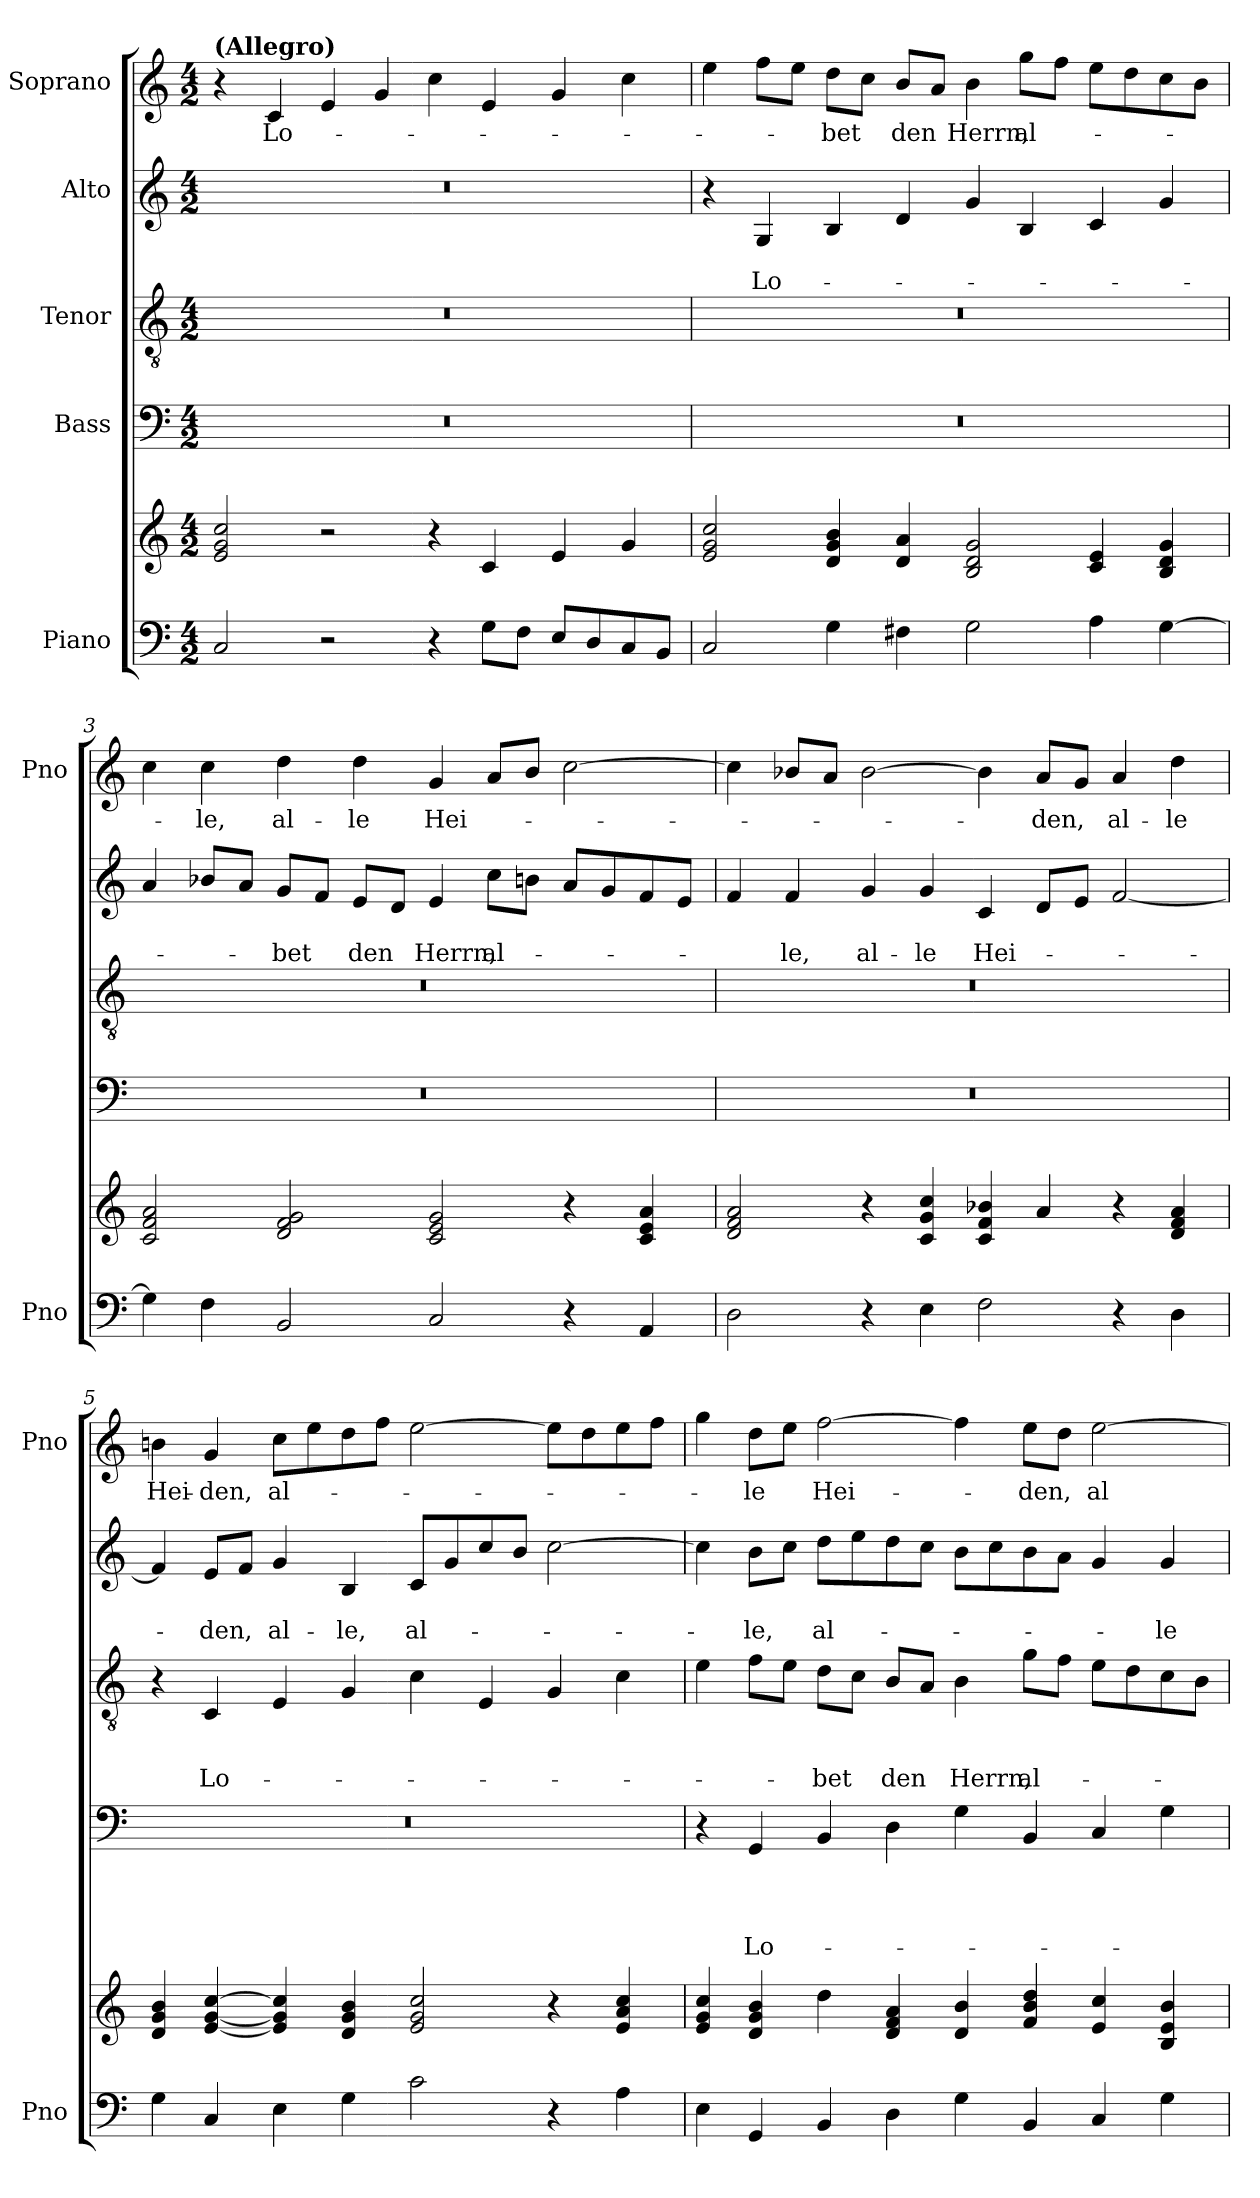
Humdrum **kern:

**kern	**kern	**kern	**text	**text	**text	**text	**kern	**text	**text	**text	**kern	**text	**text	**kern	**text
*part5	*part5	*part4	*part4	*part4	*part4	*part4	*part3	*part3	*part3	*part3	*part2	*part2	*part2	*part1	*part1
*staff6	*staff5	*staff4	*staff4	*staff4	*staff4	*staff4	*staff3	*staff3	*staff3	*staff3	*staff2	*staff2	*staff2	*staff1	*staff1
*I"Piano	*	*I"Bass	*	*	*	*	*I"Tenor	*	*	*	*I"Alto	*	*	*I"Soprano	*
*I'Pno	*	*	*	*	*	*	*	*	*	*	*	*	*	*I'Pno	*
*clefF4	*clefG2	*clefF4	*	*	*	*	*clefGv2	*	*	*	*clefG2	*	*	*clefG2	*
*k[]	*k[]	*k[]	*	*	*	*	*k[]	*	*	*	*k[]	*	*	*k[]	*
*C:	*C:	*C:	*	*	*	*	*C:	*	*	*	*C:	*	*	*C:	*
*M4/2	*M4/2	*M4/2	*	*	*	*	*M4/2	*	*	*	*M4/2	*	*	*M4/2	*
=1	=1	=1	=1	=1	=1	=1	=1	=1	=1	=1	=1	=1	=1	=1	=1
!	!	!	!	!	!	!	!	!	!	!	!	!	!	!LO:TX:a:B:t=(Allegro)	!
2C/	2e/ 2g/ 2cc/	0r	.	.	.	.	0r	.	.	.	0r	.	.	4r	.
.	.	.	.	.	.	.	.	.	.	.	.	.	.	4c/	Lo-
2r	2r	.	.	.	.	.	.	.	.	.	.	.	.	4e/	.
.	.	.	.	.	.	.	.	.	.	.	.	.	.	4g/	.
4r	4r	.	.	.	.	.	.	.	.	.	.	.	.	4cc\	.
8G\L	4c/	.	.	.	.	.	.	.	.	.	.	.	.	4e/	.
8F\J	.	.	.	.	.	.	.	.	.	.	.	.	.	.	.
8E/L	4e/	.	.	.	.	.	.	.	.	.	.	.	.	4g/	.
8D/	.	.	.	.	.	.	.	.	.	.	.	.	.	.	.
8C/	4g/	.	.	.	.	.	.	.	.	.	.	.	.	4cc\	.
8BB/J	.	.	.	.	.	.	.	.	.	.	.	.	.	.	.
=2	=2	=2	=2	=2	=2	=2	=2	=2	=2	=2	=2	=2	=2	=2	=2
2C/	2e/ 2g/ 2cc/	0r	.	.	.	.	0r	.	.	.	4r	.	.	4ee\	.
.	.	.	.	.	.	.	.	.	.	.	4G/	.	Lo-	8ff\L	.
.	.	.	.	.	.	.	.	.	.	.	.	.	.	8ee\J	.
4G\	4d/ 4g/ 4b/	.	.	.	.	.	.	.	.	.	4B/	.	.	8dd\L	-bet
.	.	.	.	.	.	.	.	.	.	.	.	.	.	8cc\J	.
4F#\	4d/ 4a/	.	.	.	.	.	.	.	.	.	4d/	.	.	8b/L	den
.	.	.	.	.	.	.	.	.	.	.	.	.	.	8a/J	.
2G\	2B/ 2d/ 2g/	.	.	.	.	.	.	.	.	.	4g/	.	.	4b\	Herrn,
.	.	.	.	.	.	.	.	.	.	.	4B/	.	.	8gg\L	al-
.	.	.	.	.	.	.	.	.	.	.	.	.	.	8ff\J	.
4A\	4c/ 4e/	.	.	.	.	.	.	.	.	.	4c/	.	.	8ee\L	.
.	.	.	.	.	.	.	.	.	.	.	.	.	.	8dd\	.
[4G\	4B/ 4d/ 4g/	.	.	.	.	.	.	.	.	.	4g/	.	.	8cc\	.
.	.	.	.	.	.	.	.	.	.	.	.	.	.	8b\J	.
=3	=3	=3	=3	=3	=3	=3	=3	=3	=3	=3	=3	=3	=3	=3	=3
4G\]	2c/ 2f/ 2a/	0r	.	.	.	.	0r	.	.	.	4a/	.	.	4cc\	.
4F\	.	.	.	.	.	.	.	.	.	.	8b-X/L	.	.	4cc\	-le,
.	.	.	.	.	.	.	.	.	.	.	8a/J	.	.	.	.
2BB/	2d/ 2f/ 2g/	.	.	.	.	.	.	.	.	.	8g/L	.	-bet	4dd\	al-
.	.	.	.	.	.	.	.	.	.	.	8f/J	.	.	.	.
.	.	.	.	.	.	.	.	.	.	.	8e/L	.	den	4dd\	-le
.	.	.	.	.	.	.	.	.	.	.	8d/J	.	.	.	.
2C/	2c/ 2e/ 2g/	.	.	.	.	.	.	.	.	.	4e/	.	Herrn,	4g/	Hei-
.	.	.	.	.	.	.	.	.	.	.	8cc\L	.	al-	8a/L	.
.	.	.	.	.	.	.	.	.	.	.	8bn\J	.	.	8b/J	.
4r	4r	.	.	.	.	.	.	.	.	.	8a/L	.	.	[2cc\	.
.	.	.	.	.	.	.	.	.	.	.	8g/	.	.	.	.
4AA/	4c/ 4e/ 4a/	.	.	.	.	.	.	.	.	.	8f/	.	.	.	.
.	.	.	.	.	.	.	.	.	.	.	8e/J	.	.	.	.
!!LO:LB:g=z
=4	=4	=4	=4	=4	=4	=4	=4	=4	=4	=4	=4	=4	=4	=4	=4
2D\	2d/ 2f/ 2a/	0r	.	.	.	.	0r	.	.	.	4f/	.	-­	4cc\]	.
.	.	.	.	.	.	.	.	.	.	.	4f/	.	le,	8b-X/L	.
.	.	.	.	.	.	.	.	.	.	.	.	.	.	8a/J	.
4r	4r	.	.	.	.	.	.	.	.	.	4g/	.	al-	[2b-\	.
4E\	4c/ 4g/ 4cc/	.	.	.	.	.	.	.	.	.	4g/	.	-le	.	.
2F\	4c/ 4f/ 4b-/	.	.	.	.	.	.	.	.	.	4c/	.	Hei-	4b-\]	.
.	4a/	.	.	.	.	.	.	.	.	.	8d/L	.	.	8a/L	-den,
.	.	.	.	.	.	.	.	.	.	.	8e/J	.	.	8g/J	.
4r	4r	.	.	.	.	.	.	.	.	.	[2f/	.	.	4a/	al-
4D\	4d/ 4f/ 4a/	.	.	.	.	.	.	.	.	.	.	.	.	4dd\	-le
=5	=5	=5	=5	=5	=5	=5	=5	=5	=5	=5	=5	=5	=5	=5	=5
4G\	4d/ 4g/ 4b/	0r	.	.	.	.	4r	.	.	.	4f/]	.	.	4bn\	Hei-
4C/	[4e/ [4g/ [4cc/	.	.	.	.	.	4C/	.	.	Lo-	8e/L	.	-den,	4g/	-den,
.	.	.	.	.	.	.	.	.	.	.	8f/J	.	.	.	.
4E\	4e/] 4g/] 4cc/]	.	.	.	.	.	4E/	.	.	.	4g/	.	al-	8cc\L	al-
.	.	.	.	.	.	.	.	.	.	.	.	.	.	8ee\	.
4G\	4d/ 4g/ 4b/	.	.	.	.	.	4G/	.	.	.	4B/	.	-le,	8dd\	.
.	.	.	.	.	.	.	.	.	.	.	.	.	.	8ff\J	.
2c\	2e/ 2g/ 2cc/	.	.	.	.	.	4c\	.	.	.	8c/L	.	al-	[2ee\	.
.	.	.	.	.	.	.	.	.	.	.	8g/	.	.	.	.
.	.	.	.	.	.	.	4E/	.	.	.	8cc/	.	.	.	.
.	.	.	.	.	.	.	.	.	.	.	8b/J	.	.	.	.
4r	4r	.	.	.	.	.	4G/	.	.	.	[2cc\	.	.	8ee\L]	.
.	.	.	.	.	.	.	.	.	.	.	.	.	.	8dd\	.
4A\	4e/ 4a/ 4cc/	.	.	.	.	.	4c\	.	.	.	.	.	.	8ee\	.
.	.	.	.	.	.	.	.	.	.	.	.	.	.	8ff\J	.
=6	=6	=6	=6	=6	=6	=6	=6	=6	=6	=6	=6	=6	=6	=6	=6
4E\	4e/ 4g/ 4cc/	4r	.	.	.	.	4e\	.	.	.	4cc\]	.	.	4gg\	.
4GG/	4d/ 4g/ 4b/	4GG/	.	.	.	Lo-	8f\L	.	.	.	8b\L	.	-le,	8dd\L	-le
.	.	.	.	.	.	.	8e\J	.	.	.	8cc\J	.	.	8ee\J	.
4BB/	4dd\	4BB/	.	.	.	.	8d\L	.	.	-bet	8dd\L	.	al-	[2ff\	Hei-
.	.	.	.	.	.	.	8c\J	.	.	.	8ee\	.	.	.	.
4D\	4d/ 4f/ 4a/	4D\	.	.	.	.	8B/L	.	.	den	8dd\	.	.	.	.
.	.	.	.	.	.	.	8A/J	.	.	.	8cc\J	.	.	.	.
4G\	4d/ 4b/	4G\	.	.	.	.	4B\	.	.	Herrn,	8b\L	.	.	4ff\]	.
.	.	.	.	.	.	.	.	.	.	.	8cc\	.	.	.	.
4BB/	4f/ 4b/ 4dd/	4BB/	.	.	.	.	8g\L	.	.	al-	8b\	.	.	8ee\L	-den,
.	.	.	.	.	.	.	8f\J	.	.	.	8a\J	.	.	8dd\J	.
4C/	4e/ 4cc/	4C/	.	.	.	.	8e\L	.	.	.	4g/	.	.	[2ee\	al-
.	.	.	.	.	.	.	8d\	.	.	.	.	.	.	.	.
4G\	4B/ 4e/ 4b/	4G\	.	.	.	.	8c\	.	.	.	4g/	.	-le	.	.
.	.	.	.	.	.	.	8B\J	.	.	.	.	.	.	.	.
=	=	=	=	=	=	=	=	=	=	=	=	=	=	=	=
*-	*-	*-	*-	*-	*-	*-	*-	*-	*-	*-	*-	*-	*-	*-	*-
